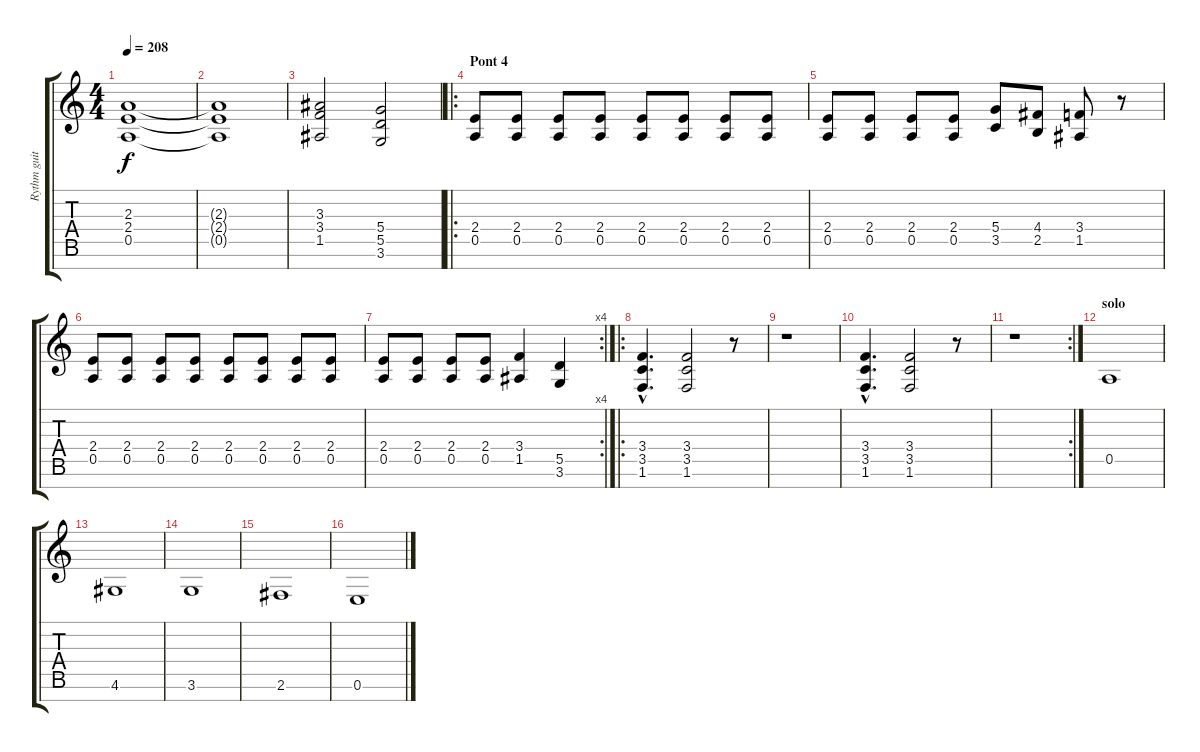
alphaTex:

\track ("Rythm guitar" "Rythm guit") {instrument distortionguitar}
\staff {score tabs}
\tuning (E4 B3 G3 D3 A2 E2 B1) {hide}
\ts (4 4)
\tempo 208
\clef g2
\ks c
(2.3 2.4 0.5).1{dy f} |
(2.3{t} 2.4{t} 0.5{t}).1 |
(3.3 3.4 1.5).2 (5.4 5.5 3.6).2 |
\ro
\section ("" "Pont 4")
(2.4 0.5).8 (2.4 0.5).8 (2.4 0.5).8 (2.4 0.5).8 (2.4 0.5).8 (2.4 0.5).8 (2.4 0.5).8 (2.4 0.5).8 |
(2.4 0.5).8 (2.4 0.5).8 (2.4 0.5).8 (2.4 0.5).8 (5.4 3.5).8 (4.4 2.5).8 (3.4 1.5).8 r.8 |
(2.4 0.5).8 (2.4 0.5).8 (2.4 0.5).8 (2.4 0.5).8 (2.4 0.5).8 (2.4 0.5).8 (2.4 0.5).8 (2.4 0.5).8 |
\rc 4
(2.4 0.5).8 (2.4 0.5).8 (2.4 0.5).8 (2.4 0.5).8 (3.4 1.5).4 (5.5 3.6).4 |
\ro
(3.4{hac} 3.5{hac} 1.6{hac}).4{d} (3.4 3.5 1.6).2 r.8 |
r.1 |
(3.4{hac} 3.5{hac} 1.6{hac}).4{d} (3.4 3.5 1.6).2 r.8 |
\rc 2
r.1 |
\section ("" "solo")
0.5.1 |
4.6.1 |
3.6.1 |
2.6.1 |
0.6.1
